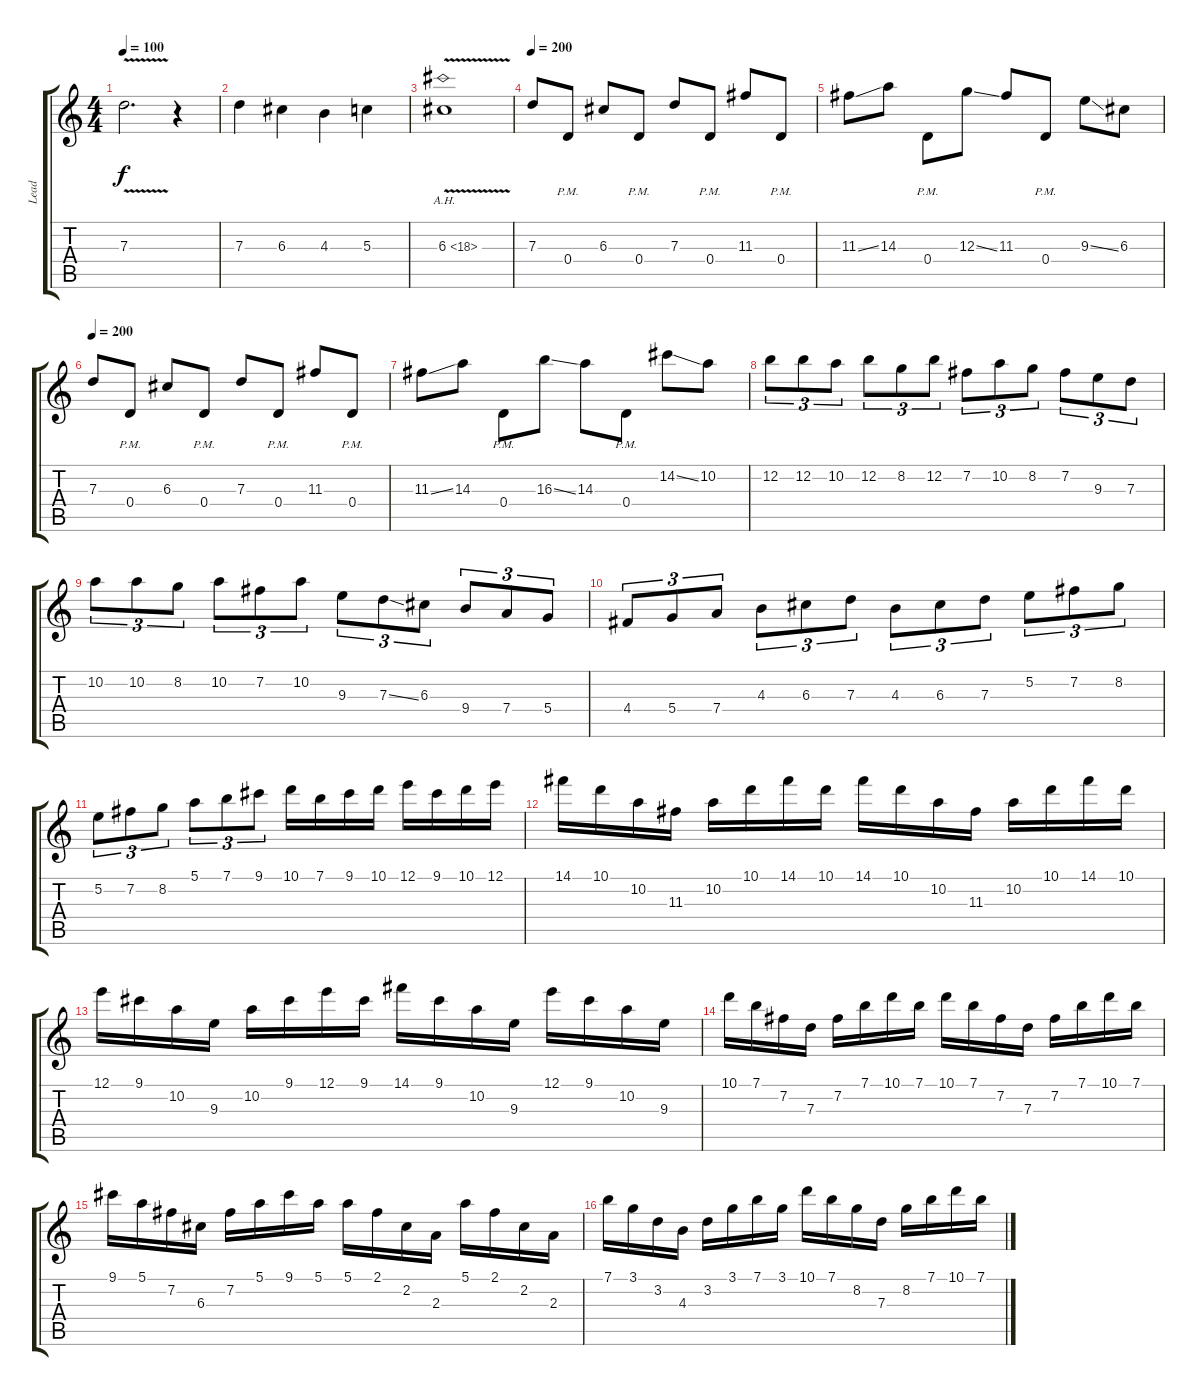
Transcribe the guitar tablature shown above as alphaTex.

\track ("Lead" "Lead") {instrument distortionguitar}
\staff {score tabs}
\tuning (E4 B3 G3 D3 A2 E2) {hide}
\ts (4 4)
\tempo 100
\clef g2
\ks c
7.3{v}.2{d dy f} r.4 |
7.3.4 6.3.4 4.3.4 5.3.4 |
6.3{ah 12 v}.1 |
\tempo 200
7.3.8 0.4{pm}.8 6.3.8 0.4{pm}.8 7.3.8 0.4{pm}.8 11.3.8 0.4{pm}.8 |
11.3{ss}.8 14.3.8 0.4{pm}.8 12.3{ss}.8 11.3.8 0.4{pm}.8 9.3{ss}.8 6.3.8 |
\tempo 200
7.3.8 0.4{pm}.8 6.3.8 0.4{pm}.8 7.3.8 0.4{pm}.8 11.3.8 0.4{pm}.8 |
11.3{ss}.8 14.3.8 0.4{pm}.8 16.3{ss}.8 14.3.8 0.4{pm}.8 14.2{ss}.8 10.2.8 |
12.2.8{tu (3 2)} 12.2.8{tu (3 2)} 10.2.8{tu (3 2)} 12.2.8{tu (3 2)} 8.2.8{tu (3 2)} 12.2.8{tu (3 2)} 7.2.8{tu (3 2)} 10.2.8{tu (3 2)} 8.2.8{tu (3 2)} 7.2.8{tu (3 2)} 9.3.8{tu (3 2)} 7.3.8{tu (3 2)} |
10.2.8{tu (3 2)} 10.2.8{tu (3 2)} 8.2.8{tu (3 2)} 10.2.8{tu (3 2)} 7.2.8{tu (3 2)} 10.2.8{tu (3 2)} 9.3.8{tu (3 2)} 7.3{ss}.8{tu (3 2)} 6.3.8{tu (3 2)} 9.4.8{tu (3 2)} 7.4.8{tu (3 2)} 5.4.8{tu (3 2)} |
4.4.8{tu (3 2)} 5.4.8{tu (3 2)} 7.4.8{tu (3 2)} 4.3.8{tu (3 2)} 6.3.8{tu (3 2)} 7.3.8{tu (3 2)} 4.3.8{tu (3 2)} 6.3.8{tu (3 2)} 7.3.8{tu (3 2)} 5.2.8{tu (3 2)} 7.2.8{tu (3 2)} 8.2.8{tu (3 2)} |
5.2.8{tu (3 2)} 7.2.8{tu (3 2)} 8.2.8{tu (3 2)} 5.1.8{tu (3 2)} 7.1.8{tu (3 2)} 9.1.8{tu (3 2)} 10.1.16 7.1.16 9.1.16 10.1.16 12.1.16 9.1.16 10.1.16 12.1.16 |
14.1.16 10.1.16 10.2.16 11.3.16 10.2.16 10.1.16 14.1.16 10.1.16 14.1.16 10.1.16 10.2.16 11.3.16 10.2.16 10.1.16 14.1.16 10.1.16 |
12.1.16 9.1.16 10.2.16 9.3.16 10.2.16 9.1.16 12.1.16 9.1.16 14.1.16 9.1.16 10.2.16 9.3.16 12.1.16 9.1.16 10.2.16 9.3.16 |
10.1.16 7.1.16 7.2.16 7.3.16 7.2.16 7.1.16 10.1.16 7.1.16 10.1.16 7.1.16 7.2.16 7.3.16 7.2.16 7.1.16 10.1.16 7.1.16 |
9.1.16 5.1.16 7.2.16 6.3.16 7.2.16 5.1.16 9.1.16 5.1.16 5.1.16 2.1.16 2.2.16 2.3.16 5.1.16 2.1.16 2.2.16 2.3.16 |
7.1.16 3.1.16 3.2.16 4.3.16 3.2.16 3.1.16 7.1.16 3.1.16 10.1.16 7.1.16 8.2.16 7.3.16 8.2.16 7.1.16 10.1.16 7.1.16
